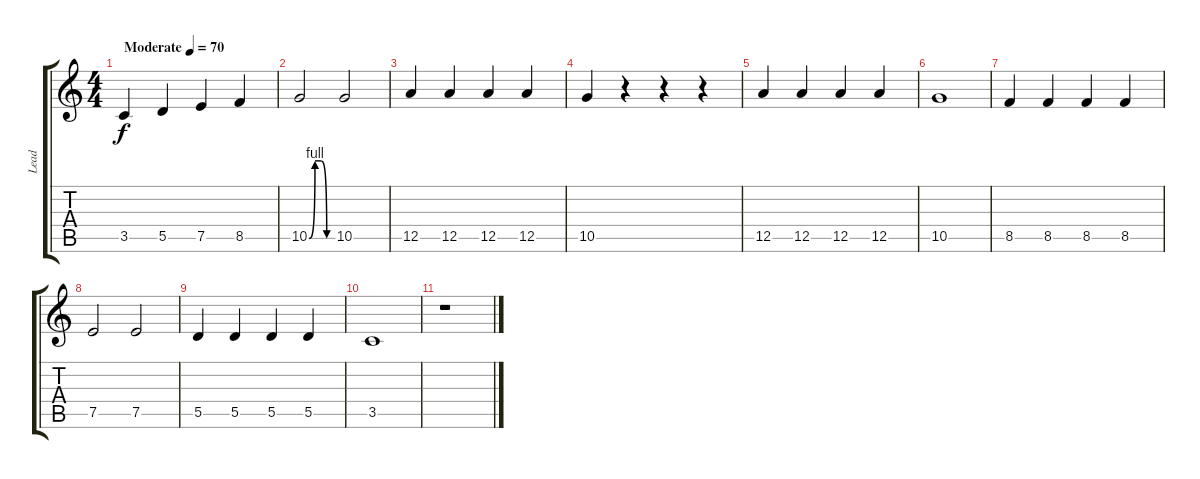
\track ("Lead" "Lead") {instrument acousticguitarsteel}
\staff {score tabs}
\tuning (E4 B3 G3 D3 A2 E2) {hide}
\ts (4 4)
\tempo (70 "Moderate")
\clef g2
\ks c
3.5.4{dy f instrument acousticguitarsteel} 5.5.4 7.5.4 8.5.4 |
10.5{be (custom 0 0 15 4 30 4 45 0 60 0)}.2 10.5.2 |
12.5.4 12.5.4 12.5.4 12.5.4 |
10.5.4 r.4 r.4 r.4 |
12.5.4 12.5.4 12.5.4 12.5.4 |
10.5.1 |
8.5.4 8.5.4 8.5.4 8.5.4 |
7.5.2 7.5.2 |
5.5.4 5.5.4 5.5.4 5.5.4 |
3.5.1 |
r.1
